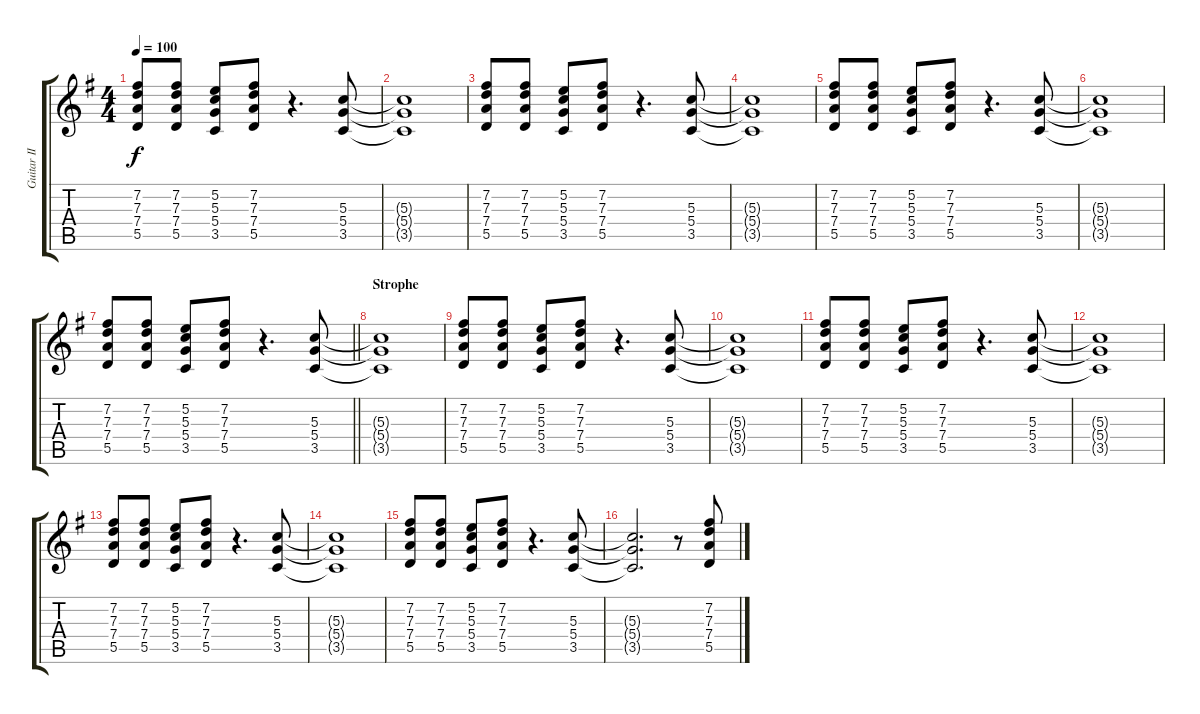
\track ("Guitar II" "Guitar II") {instrument electricguitarclean}
\staff {score tabs}
\tuning (E4 B3 G3 D3 A2 E2) {hide}
\ts (4 4)
\tempo 100
\clef g2
\ks eminor
(7.2 7.3 7.4 5.5).8{dy f} (7.2 7.3 7.4 5.5).8 (5.2 5.3 5.4 3.5).8 (7.2 7.3 7.4 5.5).8 r.4{d} (5.3 5.4 3.5).8 |
(5.3{t} 5.4{t} 3.5{t}).1 |
(7.2 7.3 7.4 5.5).8 (7.2 7.3 7.4 5.5).8 (5.2 5.3 5.4 3.5).8 (7.2 7.3 7.4 5.5).8 r.4{d} (5.3 5.4 3.5).8 |
(5.3{t} 5.4{t} 3.5{t}).1 |
(7.2 7.3 7.4 5.5).8 (7.2 7.3 7.4 5.5).8 (5.2 5.3 5.4 3.5).8 (7.2 7.3 7.4 5.5).8 r.4{d} (5.3 5.4 3.5).8 |
(5.3{t} 5.4{t} 3.5{t}).1 |
\barLineRight lightlight
(7.2 7.3 7.4 5.5).8 (7.2 7.3 7.4 5.5).8 (5.2 5.3 5.4 3.5).8 (7.2 7.3 7.4 5.5).8 r.4{d} (5.3 5.4 3.5).8 |
\section ("" "Strophe")
(5.3{t} 5.4{t} 3.5{t}).1{volume 10} |
(7.2 7.3 7.4 5.5).8 (7.2 7.3 7.4 5.5).8 (5.2 5.3 5.4 3.5).8 (7.2 7.3 7.4 5.5).8 r.4{d} (5.3 5.4 3.5).8 |
(5.3{t} 5.4{t} 3.5{t}).1 |
(7.2 7.3 7.4 5.5).8 (7.2 7.3 7.4 5.5).8 (5.2 5.3 5.4 3.5).8 (7.2 7.3 7.4 5.5).8 r.4{d} (5.3 5.4 3.5).8 |
(5.3{t} 5.4{t} 3.5{t}).1 |
(7.2 7.3 7.4 5.5).8 (7.2 7.3 7.4 5.5).8 (5.2 5.3 5.4 3.5).8 (7.2 7.3 7.4 5.5).8 r.4{d} (5.3 5.4 3.5).8 |
(5.3{t} 5.4{t} 3.5{t}).1 |
(7.2 7.3 7.4 5.5).8 (7.2 7.3 7.4 5.5).8 (5.2 5.3 5.4 3.5).8 (7.2 7.3 7.4 5.5).8 r.4{d} (5.3 5.4 3.5).8 |
(5.3{t} 5.4{t} 3.5{t}).2{d} r.8 (7.2 7.3 7.4 5.5).8
